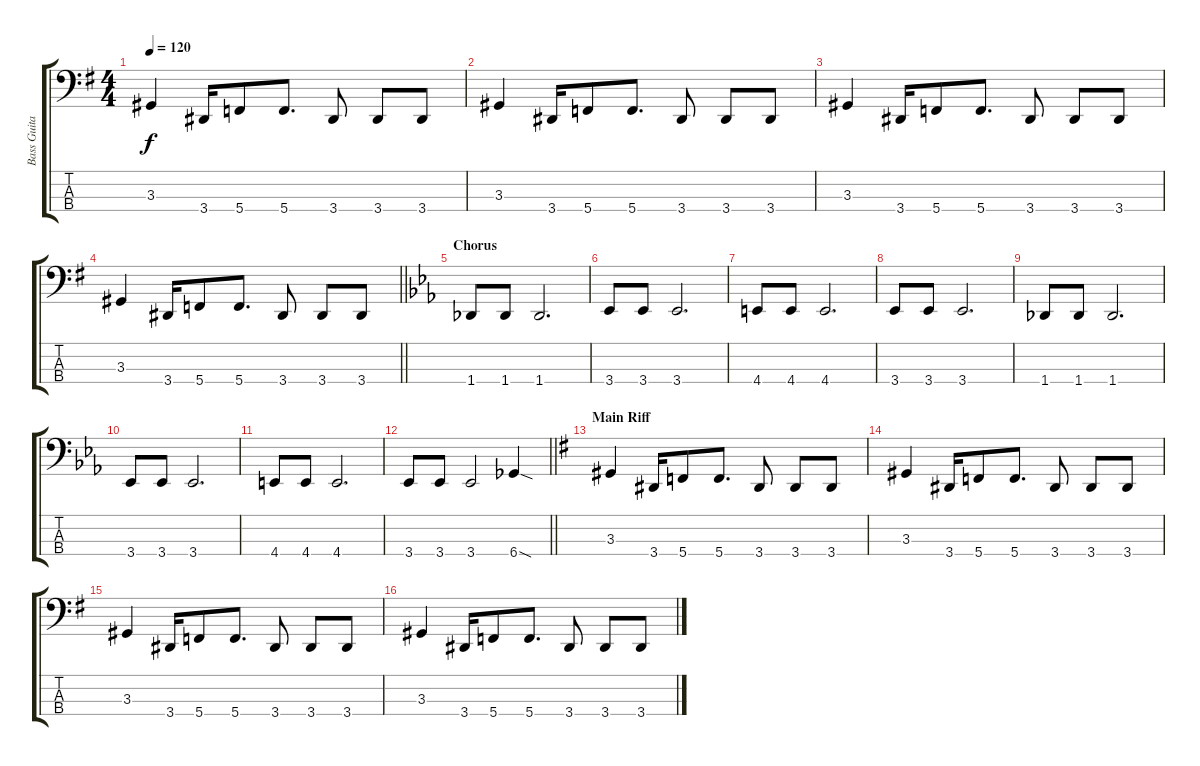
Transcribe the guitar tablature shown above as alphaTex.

\track ("Bass Guitar" "Bass Guita") {instrument electricbassfinger}
\staff {score tabs}
\tuning (Eb2 Bb1 F1 C1) {hide}
\ts (4 4)
\tempo 120
\clef f4
\ks g
3.3.4{dy f} 3.4.16 5.4.8 5.4.8{d} 3.4.8 3.4.8 3.4.8 |
3.3.4 3.4.16 5.4.8 5.4.8{d} 3.4.8 3.4.8 3.4.8 |
3.3.4 3.4.16 5.4.8 5.4.8{d} 3.4.8 3.4.8 3.4.8 |
\barLineRight lightlight
3.3.4 3.4.16 5.4.8 5.4.8{d} 3.4.8 3.4.8 3.4.8 |
\section ("" "Chorus")
\ks eb
1.4.8 1.4.8 1.4.2{d} |
3.4.8 3.4.8 3.4.2{d} |
4.4.8 4.4.8 4.4.2{d} |
3.4.8 3.4.8 3.4.2{d} |
1.4.8 1.4.8 1.4.2{d} |
3.4.8 3.4.8 3.4.2{d} |
4.4.8 4.4.8 4.4.2{d} |
\barLineRight lightlight
3.4.8 3.4.8 3.4.2 6.4{sod}.4 |
\section ("" "Main Riff")
\ks g
3.3.4 3.4.16 5.4.8 5.4.8{d} 3.4.8 3.4.8 3.4.8 |
3.3.4 3.4.16 5.4.8 5.4.8{d} 3.4.8 3.4.8 3.4.8 |
3.3.4 3.4.16 5.4.8 5.4.8{d} 3.4.8 3.4.8 3.4.8 |
3.3.4 3.4.16 5.4.8 5.4.8{d} 3.4.8 3.4.8 3.4.8
